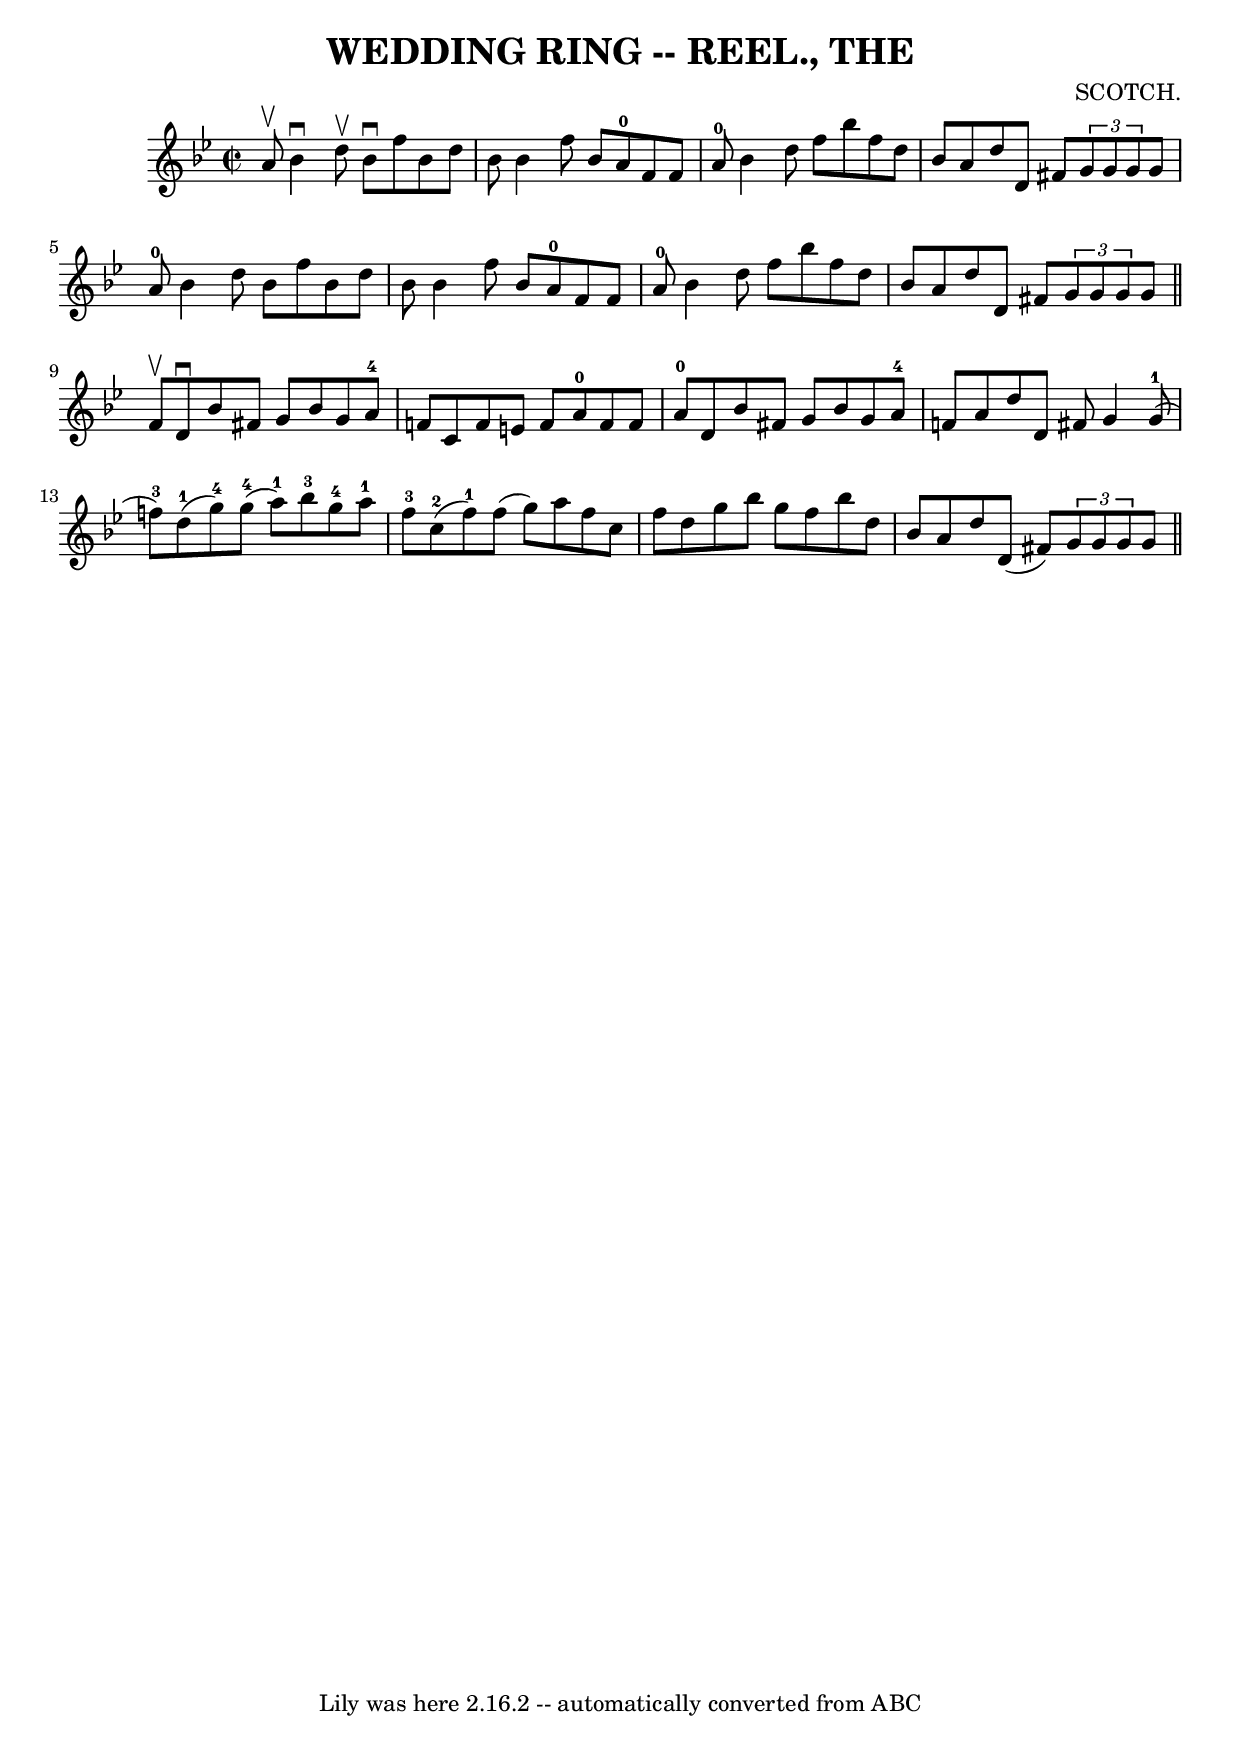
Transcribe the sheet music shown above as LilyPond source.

\version "2.7.40"
\include "Mammoth.ily"
\header {
	%% book = "Coles"
	composer = "SCOTCH."
	crossRefNumber = "2"
	footnotes = ""
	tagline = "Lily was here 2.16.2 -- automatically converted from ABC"
	title = "WEDDING RING -- REEL., THE"
}
voicedefault =  {


\override Staff.TimeSignature #'style = #'C
 \time 2/2 
\key bes \major a'8^\upbow |
 bes'4^\downbow d''8 
^\upbow bes'8^\downbow f''8 bes'8 d''8 bes'8  |
 bes'4    
f''8 bes'8 a'8-0 f'8 f'8 a'8-0 |
 bes'4 d''8   
 f''8 bes''8 f''8 d''8 bes'8  |
 a'8 d''8 d'8    
fis'8    \times 2/3 { g'8 g'8 g'8  } g'8 a'8-0 |
     
bes'4 d''8 bes'8 f''8 bes'8 d''8 bes'8  |
 bes'4    
f''8 bes'8 a'8-0 f'8 f'8 a'8-0 |
 bes'4 d''8   
 f''8 bes''8 f''8 d''8 bes'8  |
 a'8 d''8 d'8    
fis'8    \times 2/3 { g'8 g'8 g'8  } g'8  \bar "||" f'8^\upbow 
|
 d'8^\downbow bes'8 fis'8 g'8 bes'8 g'8 a'8-4   
f'!8  |
 c'8 f'8 e'8 f'8 a'8-0 f'8 f'8 a'8 
-0 |
 d'8 bes'8 fis'8 g'8 bes'8 g'8 a'8-4 f'!8 
 |
 a'8 d''8 d'8 fis'8 g'4 g'8-1(f''!8-3) 
|
 d''8-1(g''8-4) g''8-4(a''8-1)     
bes''8-3 g''8-4 a''8-1 f''8-3 |
 c''8-2(f''8 
-1) f''8 (g''8) a''8 f''8 c''8 f''8  |
 d''8    
g''8 bes''8 g''8 f''8 bes''8 d''8 bes'8  |
 a'8    
d''8 d'8 (fis'8)   \times 2/3 { g'8 g'8 g'8  } g'8  
\bar "||"   
}

\score{
    <<

	\context Staff="default"
	{
	    \voicedefault 
	}

    >>
	\layout {
	}
	\midi {}
}
